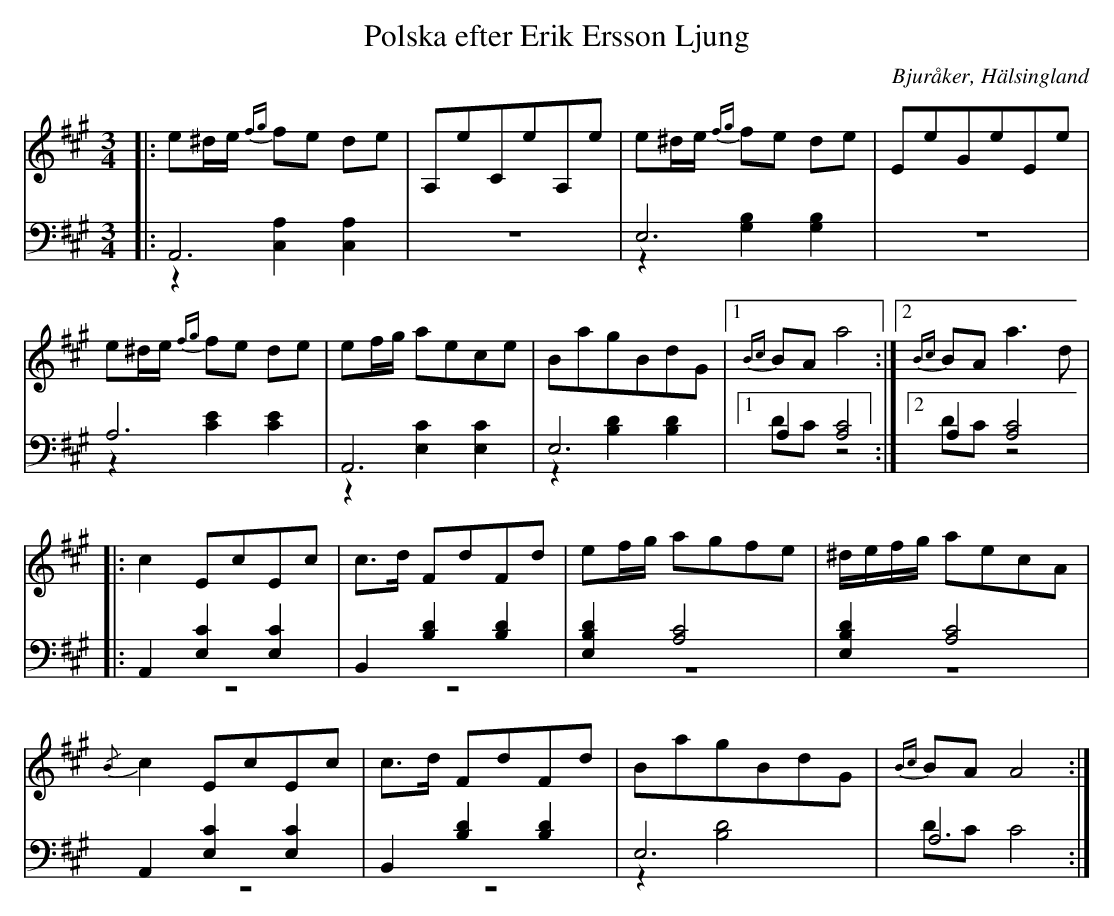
X:1
T: Polska efter Erik Ersson Ljung
O: Bjuråker, Hälsingland
M: 3/4
L: 1/16
K: A
V:1
V:2
V:3 merge
V:1
|: e2^de {fg}f2e2 d2e2|A,2e2C2e2A,2e2|e2^de {fg}f2e2 d2e2|E2e2G2e2E2e2 |
e2^de {fg}f2e2 d2e2|e2fg a2e2c2e2|B2a2g2B2d2G2|1 {Bc}B2A2 a8:|2 {Bc}B2A2 a6 d2|
|:c4 E2c2E2c2|c2>d2 F2d2F2d2|e2fg a2g2f2e2|^defg a2e2c2A2|
{/B}c4 E2c2E2c2|c2>d2 F2d2F2d2|B2a2g2B2d2G2|{Bc}B2A2 A8:|
V:2 clef=bass
|: A,,12|z12|E,12|z12|
A,12|A,,12|E,12|1 A,4 [A,8C8]:|2 A,4 [A,8C8]|
|:A,,4 [E,4C4]  [E,4C4]|B,,4 [B,4D4]  [B,4D4]|[E,4B,4D4] [A,8C8]|[E,4B,4D4] [A,8C8]|
A,,4 [E,4C4] [E,4C4]|B,,4 [B,4D4] [B,4D4]|E,12|A,12:|
V:3 clef=bass
|: z4 [C,4A,4] [C,4A,4]|z12|z4 [G,4B,4] [G,4B,4]|z12|
z4 [C4E4] [C4E4]|z4 [E,4C4]  [E,4C4]|z4 [B,4D4] [B,4D4]|1 D2C2 z8:|2 D2C2 z8|
|:z12|z12|z12|z12|
|:z12|z12|z4 [B,8D8]|D2C2 C8:|
